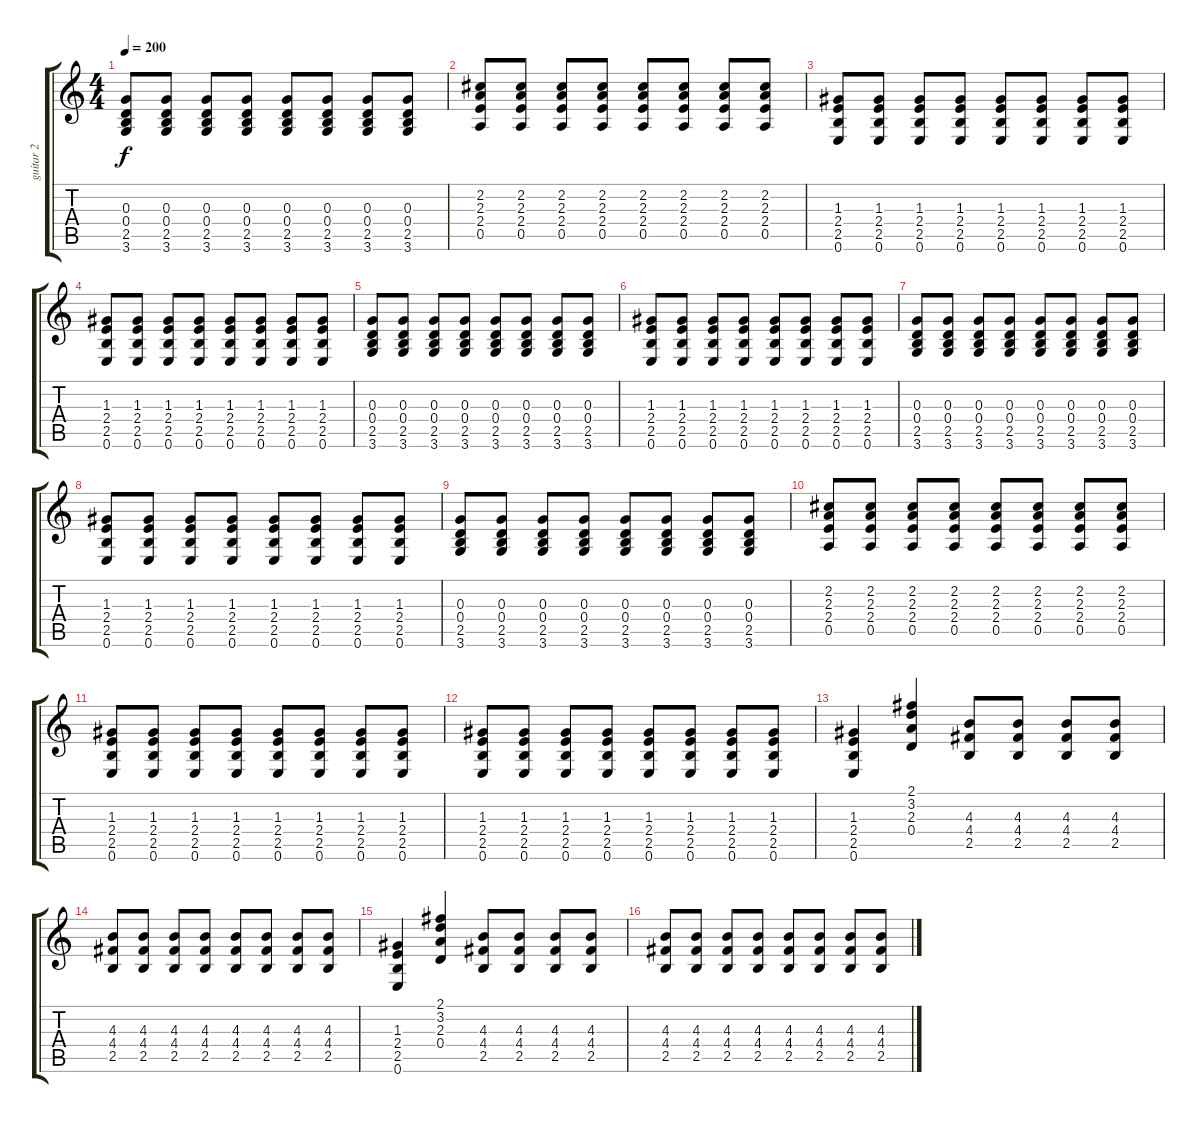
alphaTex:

\track ("guitar 2" "guitar 2") {instrument overdrivenguitar}
\staff {score tabs}
\tuning (E4 B3 G3 D3 A2 E2) {hide}
\ts (4 4)
\tempo 200
\clef g2
\ks c
(0.3 0.4 2.5 3.6).8{dy f} (0.3 0.4 2.5 3.6).8 (0.3 0.4 2.5 3.6).8 (0.3 0.4 2.5 3.6).8 (0.3 0.4 2.5 3.6).8 (0.3 0.4 2.5 3.6).8 (0.3 0.4 2.5 3.6).8 (0.3 0.4 2.5 3.6).8 |
(2.2 2.3 2.4 0.5).8 (2.2 2.3 2.4 0.5).8 (2.2 2.3 2.4 0.5).8 (2.2 2.3 2.4 0.5).8 (2.2 2.3 2.4 0.5).8 (2.2 2.3 2.4 0.5).8 (2.2 2.3 2.4 0.5).8 (2.2 2.3 2.4 0.5).8 |
(1.3 2.4 2.5 0.6).8 (1.3 2.4 2.5 0.6).8 (1.3 2.4 2.5 0.6).8 (1.3 2.4 2.5 0.6).8 (1.3 2.4 2.5 0.6).8 (1.3 2.4 2.5 0.6).8 (1.3 2.4 2.5 0.6).8 (1.3 2.4 2.5 0.6).8 |
(1.3 2.4 2.5 0.6).8 (1.3 2.4 2.5 0.6).8 (1.3 2.4 2.5 0.6).8 (1.3 2.4 2.5 0.6).8 (1.3 2.4 2.5 0.6).8 (1.3 2.4 2.5 0.6).8 (1.3 2.4 2.5 0.6).8 (1.3 2.4 2.5 0.6).8 |
(0.3 0.4 2.5 3.6).8 (0.3 0.4 2.5 3.6).8 (0.3 0.4 2.5 3.6).8 (0.3 0.4 2.5 3.6).8 (0.3 0.4 2.5 3.6).8 (0.3 0.4 2.5 3.6).8 (0.3 0.4 2.5 3.6).8 (0.3 0.4 2.5 3.6).8 |
(1.3 2.4 2.5 0.6).8 (1.3 2.4 2.5 0.6).8 (1.3 2.4 2.5 0.6).8 (1.3 2.4 2.5 0.6).8 (1.3 2.4 2.5 0.6).8 (1.3 2.4 2.5 0.6).8 (1.3 2.4 2.5 0.6).8 (1.3 2.4 2.5 0.6).8 |
(0.3 0.4 2.5 3.6).8 (0.3 0.4 2.5 3.6).8 (0.3 0.4 2.5 3.6).8 (0.3 0.4 2.5 3.6).8 (0.3 0.4 2.5 3.6).8 (0.3 0.4 2.5 3.6).8 (0.3 0.4 2.5 3.6).8 (0.3 0.4 2.5 3.6).8 |
(1.3 2.4 2.5 0.6).8 (1.3 2.4 2.5 0.6).8 (1.3 2.4 2.5 0.6).8 (1.3 2.4 2.5 0.6).8 (1.3 2.4 2.5 0.6).8 (1.3 2.4 2.5 0.6).8 (1.3 2.4 2.5 0.6).8 (1.3 2.4 2.5 0.6).8 |
(0.3 0.4 2.5 3.6).8 (0.3 0.4 2.5 3.6).8 (0.3 0.4 2.5 3.6).8 (0.3 0.4 2.5 3.6).8 (0.3 0.4 2.5 3.6).8 (0.3 0.4 2.5 3.6).8 (0.3 0.4 2.5 3.6).8 (0.3 0.4 2.5 3.6).8 |
(2.2 2.3 2.4 0.5).8 (2.2 2.3 2.4 0.5).8 (2.2 2.3 2.4 0.5).8 (2.2 2.3 2.4 0.5).8 (2.2 2.3 2.4 0.5).8 (2.2 2.3 2.4 0.5).8 (2.2 2.3 2.4 0.5).8 (2.2 2.3 2.4 0.5).8 |
(1.3 2.4 2.5 0.6).8 (1.3 2.4 2.5 0.6).8 (1.3 2.4 2.5 0.6).8 (1.3 2.4 2.5 0.6).8 (1.3 2.4 2.5 0.6).8 (1.3 2.4 2.5 0.6).8 (1.3 2.4 2.5 0.6).8 (1.3 2.4 2.5 0.6).8 |
(1.3 2.4 2.5 0.6).8 (1.3 2.4 2.5 0.6).8 (1.3 2.4 2.5 0.6).8 (1.3 2.4 2.5 0.6).8 (1.3 2.4 2.5 0.6).8 (1.3 2.4 2.5 0.6).8 (1.3 2.4 2.5 0.6).8 (1.3 2.4 2.5 0.6).8 |
(1.3 2.4 2.5 0.6).4 (2.1 3.2 2.3 0.4).4 (4.3 4.4 2.5).8 (4.3 4.4 2.5).8 (4.3 4.4 2.5).8 (4.3 4.4 2.5).8 |
(4.3 4.4 2.5).8 (4.3 4.4 2.5).8 (4.3 4.4 2.5).8 (4.3 4.4 2.5).8 (4.3 4.4 2.5).8 (4.3 4.4 2.5).8 (4.3 4.4 2.5).8 (4.3 4.4 2.5).8 |
(1.3 2.4 2.5 0.6).4 (2.1 3.2 2.3 0.4).4 (4.3 4.4 2.5).8 (4.3 4.4 2.5).8 (4.3 4.4 2.5).8 (4.3 4.4 2.5).8 |
(4.3 4.4 2.5).8 (4.3 4.4 2.5).8 (4.3 4.4 2.5).8 (4.3 4.4 2.5).8 (4.3 4.4 2.5).8 (4.3 4.4 2.5).8 (4.3 4.4 2.5).8 (4.3 4.4 2.5).8
